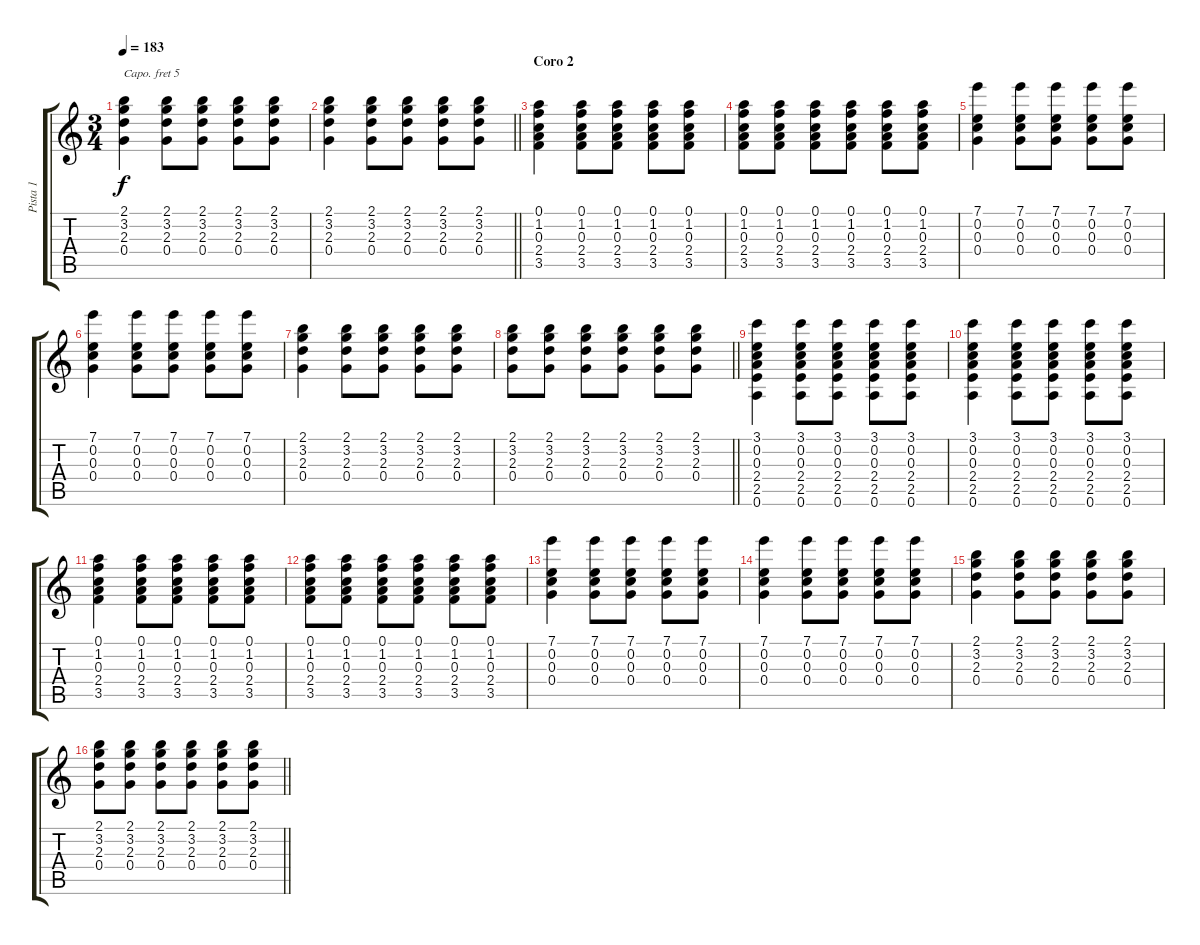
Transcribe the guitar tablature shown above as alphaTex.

\track ("Pista 1" "Pista 1") {instrument acousticguitarsteel}
\staff {score tabs}
\capo 5
\tuning (E4 B3 G3 D3 A2 E2) {hide}
\ts (3 4)
\tempo 183
\clef g2
\ks c
(2.1 3.2 2.3 0.4).4{dy f} (2.1 3.2 2.3 0.4).8 (2.1 3.2 2.3 0.4).8 (2.1 3.2 2.3 0.4).8 (2.1 3.2 2.3 0.4).8 |
\barLineRight lightlight
(2.1 3.2 2.3 0.4).4 (2.1 3.2 2.3 0.4).8 (2.1 3.2 2.3 0.4).8 (2.1 3.2 2.3 0.4).8 (2.1 3.2 2.3 0.4).8 |
\section ("" "Coro 2")
(0.1 1.2 0.3 2.4 3.5).4 (0.1 1.2 0.3 2.4 3.5).8 (0.1 1.2 0.3 2.4 3.5).8 (0.1 1.2 0.3 2.4 3.5).8 (0.1 1.2 0.3 2.4 3.5).8 |
(0.1 1.2 0.3 2.4 3.5).8 (0.1 1.2 0.3 2.4 3.5).8 (0.1 1.2 0.3 2.4 3.5).8 (0.1 1.2 0.3 2.4 3.5).8 (0.1 1.2 0.3 2.4 3.5).8 (0.1 1.2 0.3 2.4 3.5).8 |
(7.1 0.2 0.3 0.4).4 (7.1 0.2 0.3 0.4).8 (7.1 0.2 0.3 0.4).8 (7.1 0.2 0.3 0.4).8 (7.1 0.2 0.3 0.4).8 |
(7.1 0.2 0.3 0.4).4 (7.1 0.2 0.3 0.4).8 (7.1 0.2 0.3 0.4).8 (7.1 0.2 0.3 0.4).8 (7.1 0.2 0.3 0.4).8 |
(2.1 3.2 2.3 0.4).4 (2.1 3.2 2.3 0.4).8 (2.1 3.2 2.3 0.4).8 (2.1 3.2 2.3 0.4).8 (2.1 3.2 2.3 0.4).8 |
\barLineRight lightlight
(2.1 3.2 2.3 0.4).8 (2.1 3.2 2.3 0.4).8 (2.1 3.2 2.3 0.4).8 (2.1 3.2 2.3 0.4).8 (2.1 3.2 2.3 0.4).8 (2.1 3.2 2.3 0.4).8 |
(3.1 0.2 0.3 2.4 2.5 0.6).4 (3.1 0.2 0.3 2.4 2.5 0.6).8 (3.1 0.2 0.3 2.4 2.5 0.6).8 (3.1 0.2 0.3 2.4 2.5 0.6).8 (3.1 0.2 0.3 2.4 2.5 0.6).8 |
(3.1 0.2 0.3 2.4 2.5 0.6).4 (3.1 0.2 0.3 2.4 2.5 0.6).8 (3.1 0.2 0.3 2.4 2.5 0.6).8 (3.1 0.2 0.3 2.4 2.5 0.6).8 (3.1 0.2 0.3 2.4 2.5 0.6).8 |
(0.1 1.2 0.3 2.4 3.5).4 (0.1 1.2 0.3 2.4 3.5).8 (0.1 1.2 0.3 2.4 3.5).8 (0.1 1.2 0.3 2.4 3.5).8 (0.1 1.2 0.3 2.4 3.5).8 |
(0.1 1.2 0.3 2.4 3.5).8 (0.1 1.2 0.3 2.4 3.5).8 (0.1 1.2 0.3 2.4 3.5).8 (0.1 1.2 0.3 2.4 3.5).8 (0.1 1.2 0.3 2.4 3.5).8 (0.1 1.2 0.3 2.4 3.5).8 |
(7.1 0.2 0.3 0.4).4 (7.1 0.2 0.3 0.4).8 (7.1 0.2 0.3 0.4).8 (7.1 0.2 0.3 0.4).8 (7.1 0.2 0.3 0.4).8 |
(7.1 0.2 0.3 0.4).4 (7.1 0.2 0.3 0.4).8 (7.1 0.2 0.3 0.4).8 (7.1 0.2 0.3 0.4).8 (7.1 0.2 0.3 0.4).8 |
(2.1 3.2 2.3 0.4).4 (2.1 3.2 2.3 0.4).8 (2.1 3.2 2.3 0.4).8 (2.1 3.2 2.3 0.4).8 (2.1 3.2 2.3 0.4).8 |
\barLineRight lightlight
(2.1 3.2 2.3 0.4).8 (2.1 3.2 2.3 0.4).8 (2.1 3.2 2.3 0.4).8 (2.1 3.2 2.3 0.4).8 (2.1 3.2 2.3 0.4).8 (2.1 3.2 2.3 0.4).8
